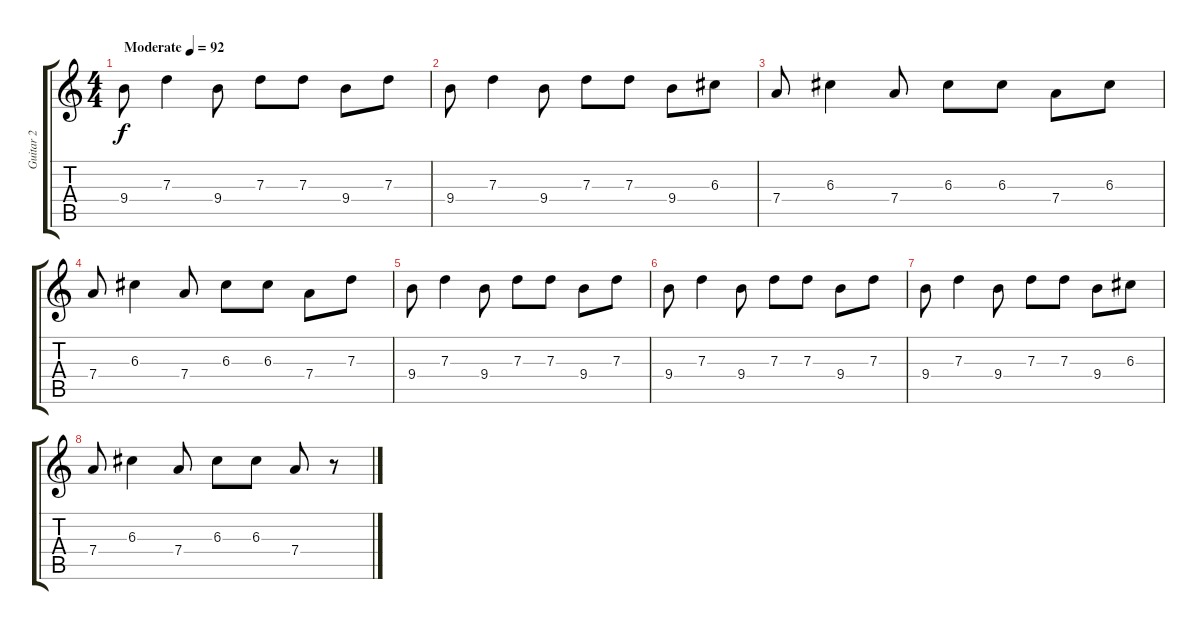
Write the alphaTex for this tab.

\track ("Guitar 2" "Guitar 2") {instrument overdrivenguitar}
\staff {score tabs}
\tuning (E4 B3 G3 D3 A2 E2) {hide}
\ts (4 4)
\tempo (92 "Moderate")
\clef g2
\ks c
9.4.8{dy f instrument overdrivenguitar} 7.3.4 9.4.8 7.3.8 7.3.8 9.4.8 7.3.8 |
9.4.8 7.3.4 9.4.8 7.3.8 7.3.8 9.4.8 6.3.8 |
7.4.8 6.3.4 7.4.8 6.3.8 6.3.8 7.4.8 6.3.8 |
7.4.8 6.3.4 7.4.8 6.3.8 6.3.8 7.4.8 7.3.8 |
9.4.8 7.3.4 9.4.8 7.3.8 7.3.8 9.4.8 7.3.8 |
9.4.8 7.3.4 9.4.8 7.3.8 7.3.8 9.4.8 7.3.8 |
9.4.8 7.3.4 9.4.8 7.3.8 7.3.8 9.4.8 6.3.8 |
7.4.8 6.3.4 7.4.8 6.3.8 6.3.8 7.4.8 r.8
